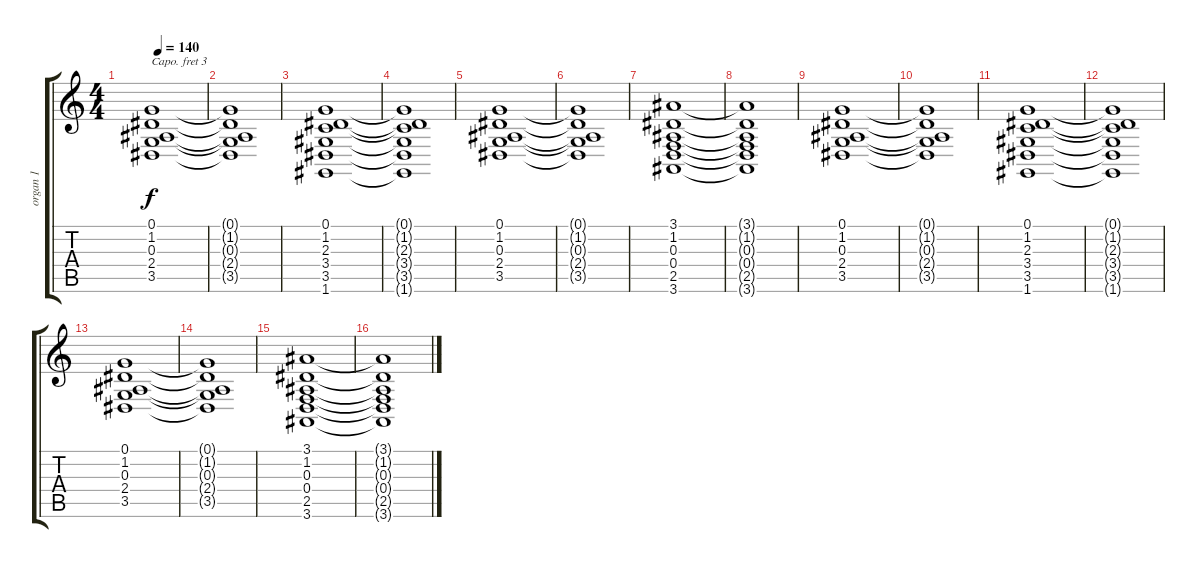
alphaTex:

\track ("organ 1" "organ 1") {instrument drawbarorgan}
\staff {score tabs}
\capo 3
\tuning (E4 B3 G3 D3 A2 E2) {hide}
\ts (4 4)
\tempo 140
\clef g2
\ks c
(0.1 1.2 0.3 2.4 3.5).1{dy f} |
(0.1{t} 1.2{t} 0.3{t} 2.4{t} 3.5{t}).1 |
(0.1 1.2 2.3 3.4 3.5 1.6).1 |
(0.1{t} 1.2{t} 2.3{t} 3.4{t} 3.5{t} 1.6{t}).1 |
(0.1 1.2 0.3 2.4 3.5).1 |
(0.1{t} 1.2{t} 0.3{t} 2.4{t} 3.5{t}).1 |
(3.1 1.2 0.3 0.4 2.5 3.6).1 |
(3.1{t} 1.2{t} 0.3{t} 0.4{t} 2.5{t} 3.6{t}).1 |
(0.1 1.2 0.3 2.4 3.5).1 |
(0.1{t} 1.2{t} 0.3{t} 2.4{t} 3.5{t}).1 |
(0.1 1.2 2.3 3.4 3.5 1.6).1 |
(0.1{t} 1.2{t} 2.3{t} 3.4{t} 3.5{t} 1.6{t}).1 |
(0.1 1.2 0.3 2.4 3.5).1 |
(0.1{t} 1.2{t} 0.3{t} 2.4{t} 3.5{t}).1 |
(3.1 1.2 0.3 0.4 2.5 3.6).1 |
(3.1{t} 1.2{t} 0.3{t} 0.4{t} 2.5{t} 3.6{t}).1
